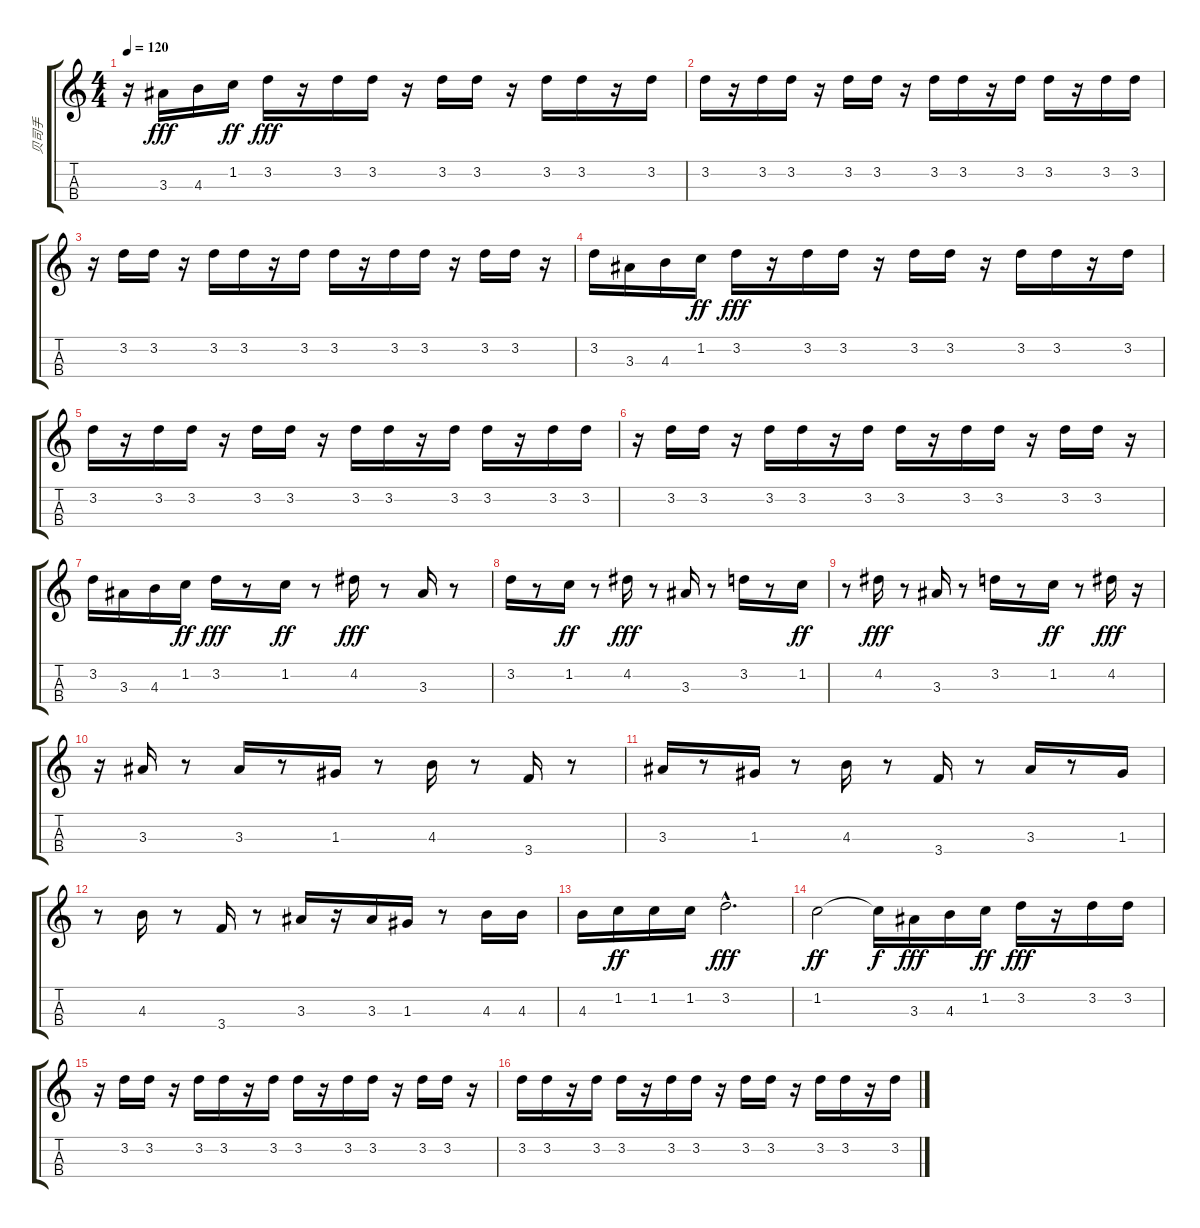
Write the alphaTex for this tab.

\track ("贝司手" "贝司手") {instrument electricbassfinger}
\staff {score tabs}
\tuning (E4 B3 G3 D3) {hide}
\ts (4 4)
\tempo 120
\clef g2
\ks c
r.16{dy fff instrument electricbassfinger} 3.3.16 4.3.16 1.2.16{dy ff} 3.2.16{dy fff} r.16 3.2.16 3.2.16 r.16 3.2.16 3.2.16 r.16 3.2.16 3.2.16 r.16 3.2.16 |
3.2.16 r.16 3.2.16 3.2.16 r.16 3.2.16 3.2.16 r.16 3.2.16 3.2.16 r.16 3.2.16 3.2.16 r.16 3.2.16 3.2.16 |
r.16 3.2.16 3.2.16 r.16 3.2.16 3.2.16 r.16 3.2.16 3.2.16 r.16 3.2.16 3.2.16 r.16 3.2.16 3.2.16 r.16 |
3.2.16 3.3.16 4.3.16 1.2.16{dy ff} 3.2.16{dy fff} r.16 3.2.16 3.2.16 r.16 3.2.16 3.2.16 r.16 3.2.16 3.2.16 r.16 3.2.16 |
3.2.16 r.16 3.2.16 3.2.16 r.16 3.2.16 3.2.16 r.16 3.2.16 3.2.16 r.16 3.2.16 3.2.16 r.16 3.2.16 3.2.16 |
r.16 3.2.16 3.2.16 r.16 3.2.16 3.2.16 r.16 3.2.16 3.2.16 r.16 3.2.16 3.2.16 r.16 3.2.16 3.2.16 r.16 |
3.2.16 3.3.16 4.3.16 1.2.16{dy ff} 3.2.16{dy fff} r.8 1.2.16{dy ff} r.8 4.2.16{dy fff} r.8 3.3.16 r.8 |
3.2.16 r.8 1.2.16{dy ff} r.8 4.2.16{dy fff} r.8 3.3.16 r.8 3.2.16 r.8 1.2.16{dy ff} |
r.8 4.2.16{dy fff} r.8 3.3.16 r.8 3.2.16 r.8 1.2.16{dy ff} r.8 4.2.16{dy fff} r.16 |
r.16 3.3.16 r.8 3.3.16 r.8 1.3.16 r.8 4.3.16 r.8 3.4.16 r.8 |
3.3.16 r.8 1.3.16 r.8 4.3.16 r.8 3.4.16 r.8 3.3.16 r.8 1.3.16 |
r.8 4.3.16 r.8 3.4.16 r.8 3.3.16 r.16 3.3.16 1.3.16 r.8 4.3.16 4.3.16 |
4.3.16 1.2.16{dy ff} 1.2.16 1.2.16 3.2{hac}.2{d dy fff} |
1.2.2{dy ff} 1.2{t}.16{dy f} 3.3.16{dy fff} 4.3.16 1.2.16{dy ff} 3.2.16{dy fff} r.16 3.2.16 3.2.16 |
r.16 3.2.16 3.2.16 r.16 3.2.16 3.2.16 r.16 3.2.16 3.2.16 r.16 3.2.16 3.2.16 r.16 3.2.16 3.2.16 r.16 |
3.2.16 3.2.16 r.16 3.2.16 3.2.16 r.16 3.2.16 3.2.16 r.16 3.2.16 3.2.16 r.16 3.2.16 3.2.16 r.16 3.2.16
